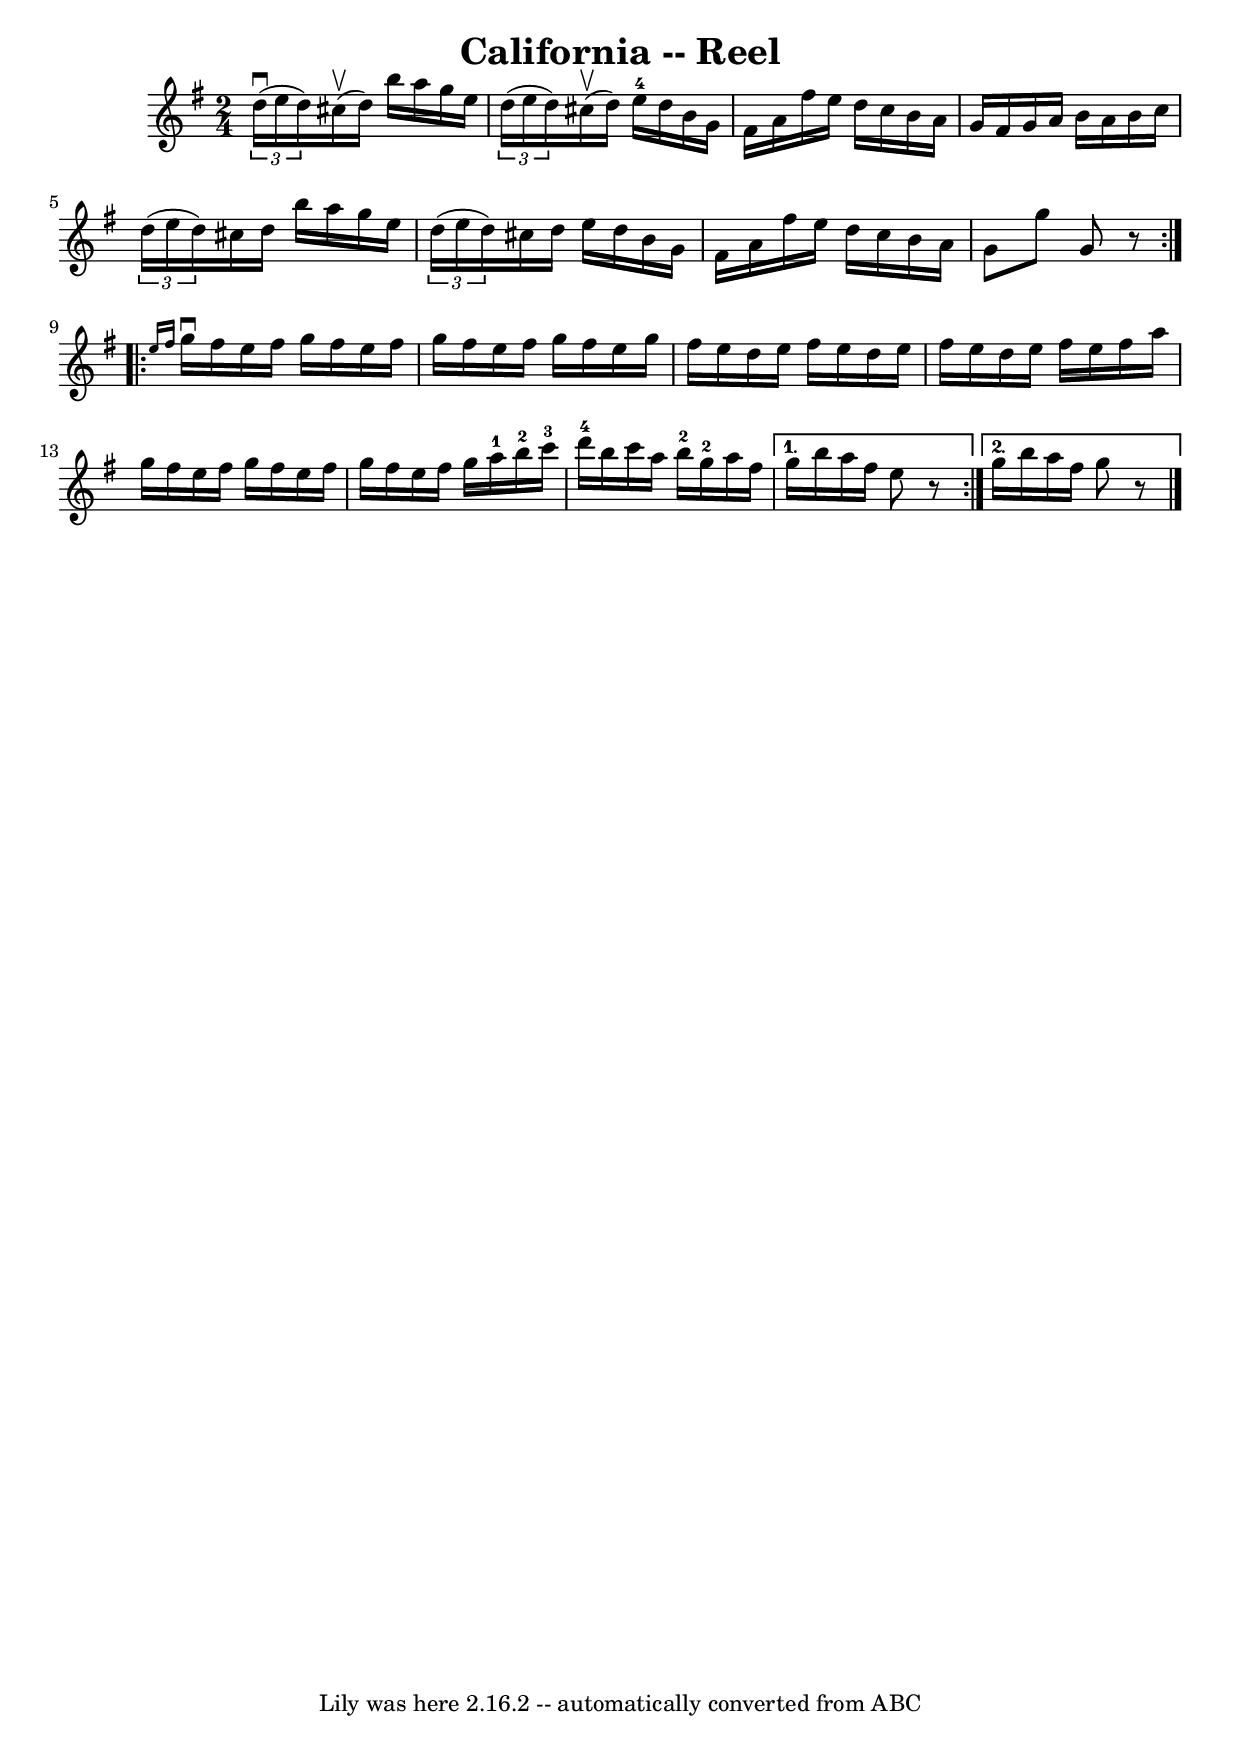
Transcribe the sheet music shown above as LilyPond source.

\version "2.7.40"
\include "Mammoth.ily"
\header {
	book = "Ryan's Mammoth Collection"
	crossRefNumber = "1"
	footnotes = "\\\\319"
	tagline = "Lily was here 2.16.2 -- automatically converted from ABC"
	title = "California -- Reel"
}
voicedefault =  {
\set Score.defaultBarType = "empty"

\repeat volta 2 {
\time 2/4 \key g \major   \times 2/3 { d''16^\downbow(e''16 d''16) 
} cis''16^\upbow(d''16) b''16 a''16 g''16 e''16    |
 
  \times 2/3 { d''16 (e''16 d''16) } cis''16^\upbow(d''16)  
 e''16-4 d''16 b'16 g'16    |
 fis'16 a'16 fis''16   
 e''16 d''16 c''16 b'16 a'16    |
 g'16 fis'16    
g'16 a'16 b'16 a'16 b'16 c''16    |
     \times 2/3 {   
d''16 (e''16 d''16) } cis''16 d''16 b''16 a''16 g''16    
e''16    |
   \times 2/3 { d''16 (e''16 d''16) } cis''16    
d''16 e''16 d''16 b'16 g'16    |
 fis'16 a'16 fis''16 
 e''16 d''16 c''16 b'16 a'16    |
 g'8 g''8 g'8    
r8 }     \repeat volta 2 { \grace { e''16 fis''16  } g''16^\downbow   
fis''16 e''16 fis''16 g''16 fis''16 e''16 fis''16    |
 
 g''16 fis''16 e''16 fis''16 g''16 fis''16 e''16 g''16    
|
 fis''16 e''16 d''16 e''16 fis''16 e''16 d''16    
e''16    |
 fis''16 e''16 d''16 e''16 fis''16 e''16    
fis''16 a''16    |
 g''16 fis''16 e''16 fis''16 g''16  
 fis''16 e''16 fis''16    |
 g''16 fis''16 e''16    
fis''16 g''16 a''16-1 b''16-2 c'''16-3   |
         
d'''16-4 b''16 c'''16 a''16 b''16-2 g''16-2 a''16    
fis''16    } \alternative{{ g''16 b''16 a''16 fis''16 e''8    r8  
 } { g''16 b''16 a''16 fis''16 g''8    r8   \bar "|."   }}
}

\score{
    <<

	\context Staff="default"
	{
	    \voicedefault 
	}

    >>
	\layout {
	}
	\midi {}
}
